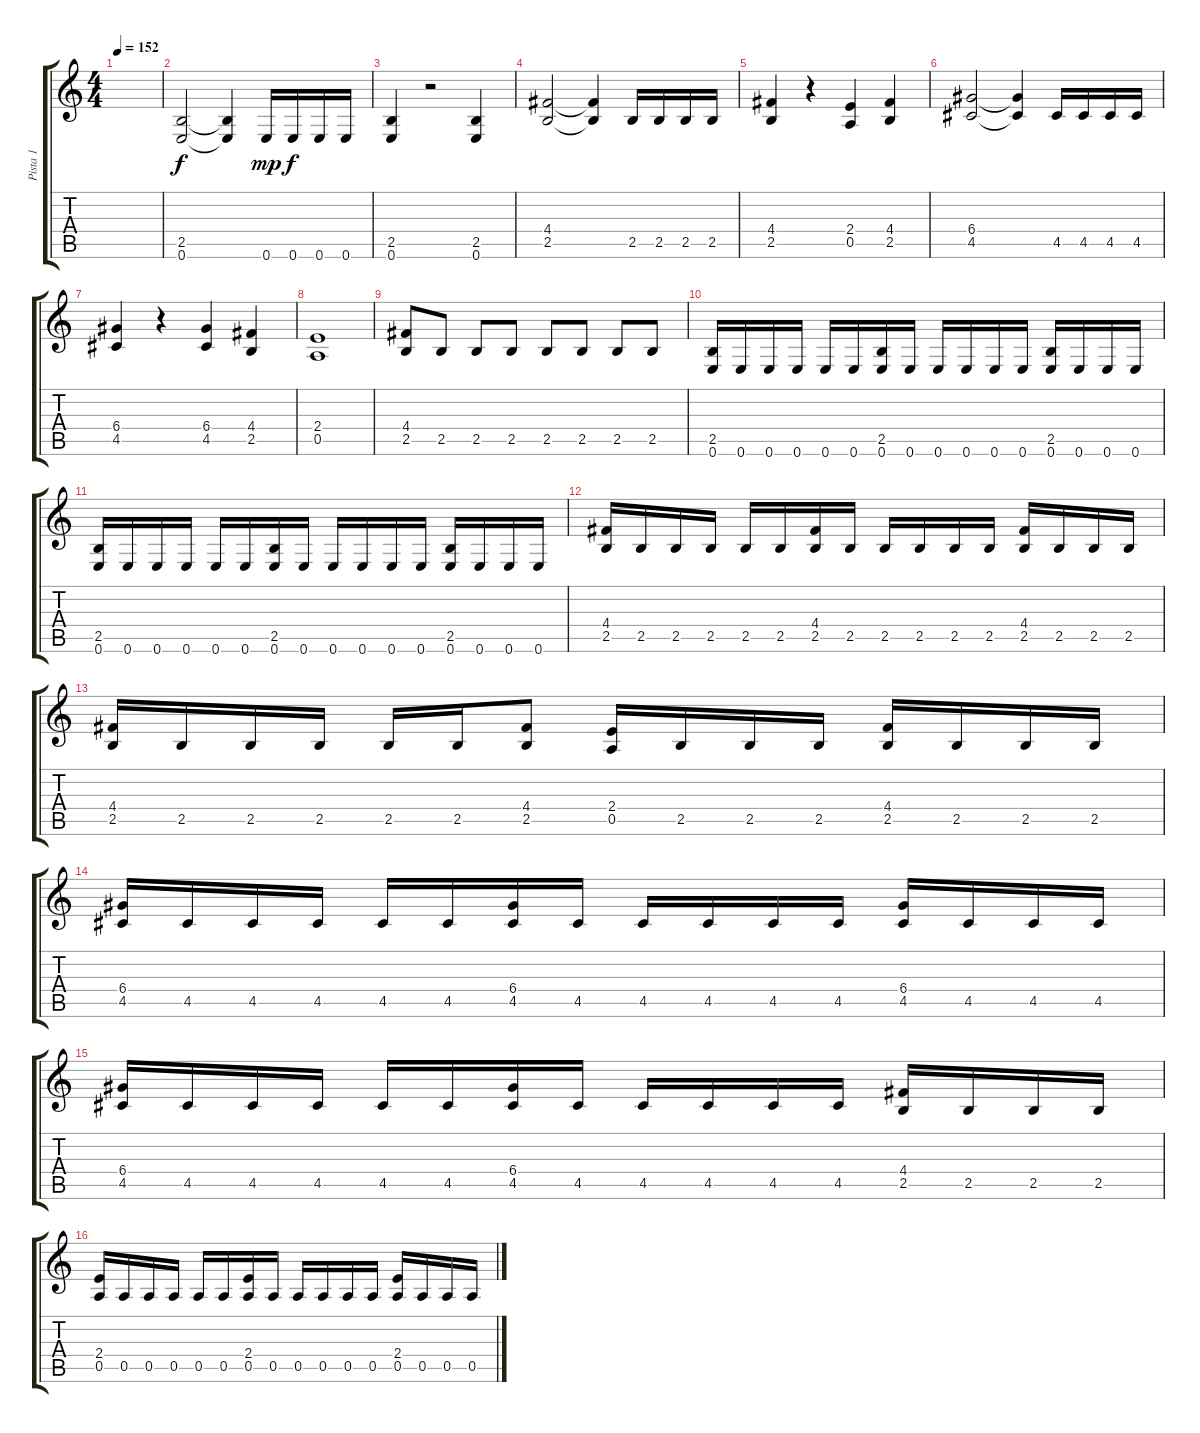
\track ("Pista 1" "Pista 1") {instrument distortionguitar}
\staff {score tabs}
\tuning (E4 B3 G3 D3 A2 E2) {hide}
\ts (4 4)
\tempo 152
\clef g2
\ks c
|
(2.5 0.6).2 (2.5{t} 0.6{t}).4 0.6.16{dy mp} 0.6.16{dy f} 0.6.16 0.6.16 |
(2.5 0.6).4 r.2 (2.5 0.6).4 |
(4.4 2.5).2 (4.4{t} 2.5{t}).4 2.5.16 2.5.16 2.5.16 2.5.16 |
(4.4 2.5).4 r.4 (2.4 0.5).4 (4.4 2.5).4 |
(6.4 4.5).2 (6.4{t} 4.5{t}).4 4.5.16 4.5.16 4.5.16 4.5.16 |
(6.4 4.5).4 r.4 (6.4 4.5).4 (4.4 2.5).4 |
(2.4 0.5).1 |
(4.4 2.5).8 2.5.8 2.5.8 2.5.8 2.5.8 2.5.8 2.5.8 2.5.8 |
(2.5 0.6).16 0.6.16 0.6.16 0.6.16 0.6.16 0.6.16 (2.5 0.6).16 0.6.16 0.6.16 0.6.16 0.6.16 0.6.16 (2.5 0.6).16 0.6.16 0.6.16 0.6.16 |
(2.5 0.6).16 0.6.16 0.6.16 0.6.16 0.6.16 0.6.16 (2.5 0.6).16 0.6.16 0.6.16 0.6.16 0.6.16 0.6.16 (2.5 0.6).16 0.6.16 0.6.16 0.6.16 |
(4.4 2.5).16 2.5.16 2.5.16 2.5.16 2.5.16 2.5.16 (4.4 2.5).16 2.5.16 2.5.16 2.5.16 2.5.16 2.5.16 (4.4 2.5).16 2.5.16 2.5.16 2.5.16 |
(4.4 2.5).16 2.5.16 2.5.16 2.5.16 2.5.16 2.5.16 (4.4 2.5).8 (2.4 0.5).16 2.5.16 2.5.16 2.5.16 (4.4 2.5).16 2.5.16 2.5.16 2.5.16 |
(6.4 4.5).16 4.5.16 4.5.16 4.5.16 4.5.16 4.5.16 (6.4 4.5).16 4.5.16 4.5.16 4.5.16 4.5.16 4.5.16 (6.4 4.5).16 4.5.16 4.5.16 4.5.16 |
(6.4 4.5).16 4.5.16 4.5.16 4.5.16 4.5.16 4.5.16 (6.4 4.5).16 4.5.16 4.5.16 4.5.16 4.5.16 4.5.16 (4.4 2.5).16 2.5.16 2.5.16 2.5.16 |
(2.4 0.5).16 0.5.16 0.5.16 0.5.16 0.5.16 0.5.16 (2.4 0.5).16 0.5.16 0.5.16 0.5.16 0.5.16 0.5.16 (2.4 0.5).16 0.5.16 0.5.16 0.5.16
